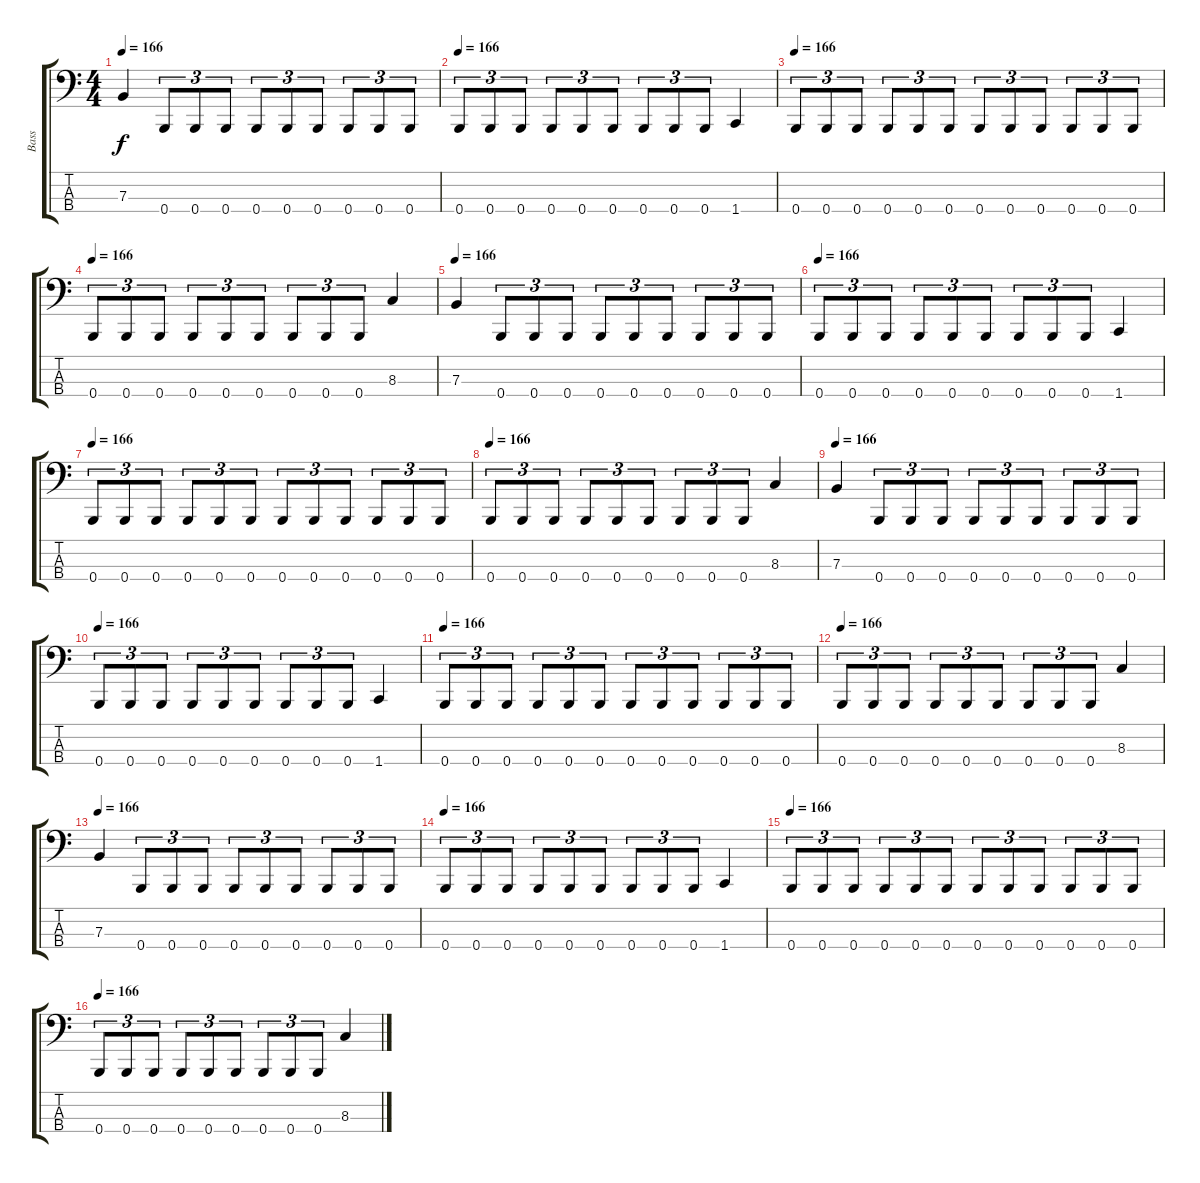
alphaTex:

\track ("Bass" "Bass") {instrument electricbasspick}
\staff {score tabs}
\tuning (D2 A1 E1 B0) {hide}
\ts (4 4)
\tempo 166
\clef f4
\ks c
7.3.4{dy f} 0.4.8{tu (3 2)} 0.4.8{tu (3 2)} 0.4.8{tu (3 2)} 0.4.8{tu (3 2)} 0.4.8{tu (3 2)} 0.4.8{tu (3 2)} 0.4.8{tu (3 2)} 0.4.8{tu (3 2)} 0.4.8{tu (3 2)} |
\tempo 166
0.4.8{tu (3 2)} 0.4.8{tu (3 2)} 0.4.8{tu (3 2)} 0.4.8{tu (3 2)} 0.4.8{tu (3 2)} 0.4.8{tu (3 2)} 0.4.8{tu (3 2)} 0.4.8{tu (3 2)} 0.4.8{tu (3 2)} 1.4.4 |
\tempo 166
0.4.8{tu (3 2)} 0.4.8{tu (3 2)} 0.4.8{tu (3 2)} 0.4.8{tu (3 2)} 0.4.8{tu (3 2)} 0.4.8{tu (3 2)} 0.4.8{tu (3 2)} 0.4.8{tu (3 2)} 0.4.8{tu (3 2)} 0.4.8{tu (3 2)} 0.4.8{tu (3 2)} 0.4.8{tu (3 2)} |
\tempo 166
0.4.8{tu (3 2)} 0.4.8{tu (3 2)} 0.4.8{tu (3 2)} 0.4.8{tu (3 2)} 0.4.8{tu (3 2)} 0.4.8{tu (3 2)} 0.4.8{tu (3 2)} 0.4.8{tu (3 2)} 0.4.8{tu (3 2)} 8.3.4 |
\tempo 166
7.3.4 0.4.8{tu (3 2)} 0.4.8{tu (3 2)} 0.4.8{tu (3 2)} 0.4.8{tu (3 2)} 0.4.8{tu (3 2)} 0.4.8{tu (3 2)} 0.4.8{tu (3 2)} 0.4.8{tu (3 2)} 0.4.8{tu (3 2)} |
\tempo 166
0.4.8{tu (3 2)} 0.4.8{tu (3 2)} 0.4.8{tu (3 2)} 0.4.8{tu (3 2)} 0.4.8{tu (3 2)} 0.4.8{tu (3 2)} 0.4.8{tu (3 2)} 0.4.8{tu (3 2)} 0.4.8{tu (3 2)} 1.4.4 |
\tempo 166
0.4.8{tu (3 2)} 0.4.8{tu (3 2)} 0.4.8{tu (3 2)} 0.4.8{tu (3 2)} 0.4.8{tu (3 2)} 0.4.8{tu (3 2)} 0.4.8{tu (3 2)} 0.4.8{tu (3 2)} 0.4.8{tu (3 2)} 0.4.8{tu (3 2)} 0.4.8{tu (3 2)} 0.4.8{tu (3 2)} |
\tempo 166
0.4.8{tu (3 2)} 0.4.8{tu (3 2)} 0.4.8{tu (3 2)} 0.4.8{tu (3 2)} 0.4.8{tu (3 2)} 0.4.8{tu (3 2)} 0.4.8{tu (3 2)} 0.4.8{tu (3 2)} 0.4.8{tu (3 2)} 8.3.4 |
\tempo 166
7.3.4 0.4.8{tu (3 2)} 0.4.8{tu (3 2)} 0.4.8{tu (3 2)} 0.4.8{tu (3 2)} 0.4.8{tu (3 2)} 0.4.8{tu (3 2)} 0.4.8{tu (3 2)} 0.4.8{tu (3 2)} 0.4.8{tu (3 2)} |
\tempo 166
0.4.8{tu (3 2)} 0.4.8{tu (3 2)} 0.4.8{tu (3 2)} 0.4.8{tu (3 2)} 0.4.8{tu (3 2)} 0.4.8{tu (3 2)} 0.4.8{tu (3 2)} 0.4.8{tu (3 2)} 0.4.8{tu (3 2)} 1.4.4 |
\tempo 166
0.4.8{tu (3 2)} 0.4.8{tu (3 2)} 0.4.8{tu (3 2)} 0.4.8{tu (3 2)} 0.4.8{tu (3 2)} 0.4.8{tu (3 2)} 0.4.8{tu (3 2)} 0.4.8{tu (3 2)} 0.4.8{tu (3 2)} 0.4.8{tu (3 2)} 0.4.8{tu (3 2)} 0.4.8{tu (3 2)} |
\tempo 166
0.4.8{tu (3 2)} 0.4.8{tu (3 2)} 0.4.8{tu (3 2)} 0.4.8{tu (3 2)} 0.4.8{tu (3 2)} 0.4.8{tu (3 2)} 0.4.8{tu (3 2)} 0.4.8{tu (3 2)} 0.4.8{tu (3 2)} 8.3.4 |
\tempo 166
7.3.4 0.4.8{tu (3 2)} 0.4.8{tu (3 2)} 0.4.8{tu (3 2)} 0.4.8{tu (3 2)} 0.4.8{tu (3 2)} 0.4.8{tu (3 2)} 0.4.8{tu (3 2)} 0.4.8{tu (3 2)} 0.4.8{tu (3 2)} |
\tempo 166
0.4.8{tu (3 2)} 0.4.8{tu (3 2)} 0.4.8{tu (3 2)} 0.4.8{tu (3 2)} 0.4.8{tu (3 2)} 0.4.8{tu (3 2)} 0.4.8{tu (3 2)} 0.4.8{tu (3 2)} 0.4.8{tu (3 2)} 1.4.4 |
\tempo 166
0.4.8{tu (3 2)} 0.4.8{tu (3 2)} 0.4.8{tu (3 2)} 0.4.8{tu (3 2)} 0.4.8{tu (3 2)} 0.4.8{tu (3 2)} 0.4.8{tu (3 2)} 0.4.8{tu (3 2)} 0.4.8{tu (3 2)} 0.4.8{tu (3 2)} 0.4.8{tu (3 2)} 0.4.8{tu (3 2)} |
\tempo 166
0.4.8{tu (3 2)} 0.4.8{tu (3 2)} 0.4.8{tu (3 2)} 0.4.8{tu (3 2)} 0.4.8{tu (3 2)} 0.4.8{tu (3 2)} 0.4.8{tu (3 2)} 0.4.8{tu (3 2)} 0.4.8{tu (3 2)} 8.3.4
